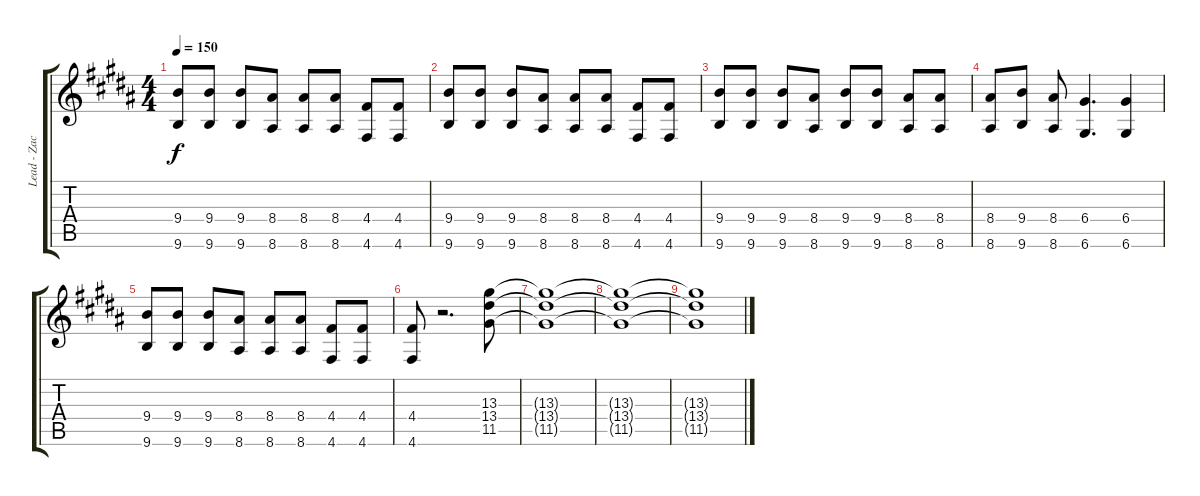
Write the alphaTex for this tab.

\track ("Lead - Zach" "Lead - Zac") {instrument distortionguitar}
\staff {score tabs}
\tuning (E4 B3 G3 D3 A2 D2) {hide}
\ts (4 4)
\tempo 150
\clef g2
\ks b
(9.4 9.6).8{dy f} (9.4 9.6).8 (9.4 9.6).8 (8.4 8.6).8 (8.4 8.6).8 (8.4 8.6).8 (4.4 4.6).8 (4.4 4.6).8 |
(9.4 9.6).8 (9.4 9.6).8 (9.4 9.6).8 (8.4 8.6).8 (8.4 8.6).8 (8.4 8.6).8 (4.4 4.6).8 (4.4 4.6).8 |
(9.4 9.6).8 (9.4 9.6).8 (9.4 9.6).8 (8.4 8.6).8 (9.4 9.6).8 (9.4 9.6).8 (8.4 8.6).8 (8.4 8.6).8 |
(8.4 8.6).8 (9.4 9.6).8 (8.4 8.6).8 (6.4 6.6).4{d} (6.4 6.6).4 |
(9.4 9.6).8 (9.4 9.6).8 (9.4 9.6).8 (8.4 8.6).8 (8.4 8.6).8 (8.4 8.6).8 (4.4 4.6).8 (4.4 4.6).8 |
(4.4 4.6).8 r.2{d} (13.3 13.4 11.5).8{volume 0} |
(13.3{t} 13.4{t} 11.5{t}).1 |
(13.3{t} 13.4{t} 11.5{t}).1 |
(13.3{t} 13.4{t} 11.5{t}).1
